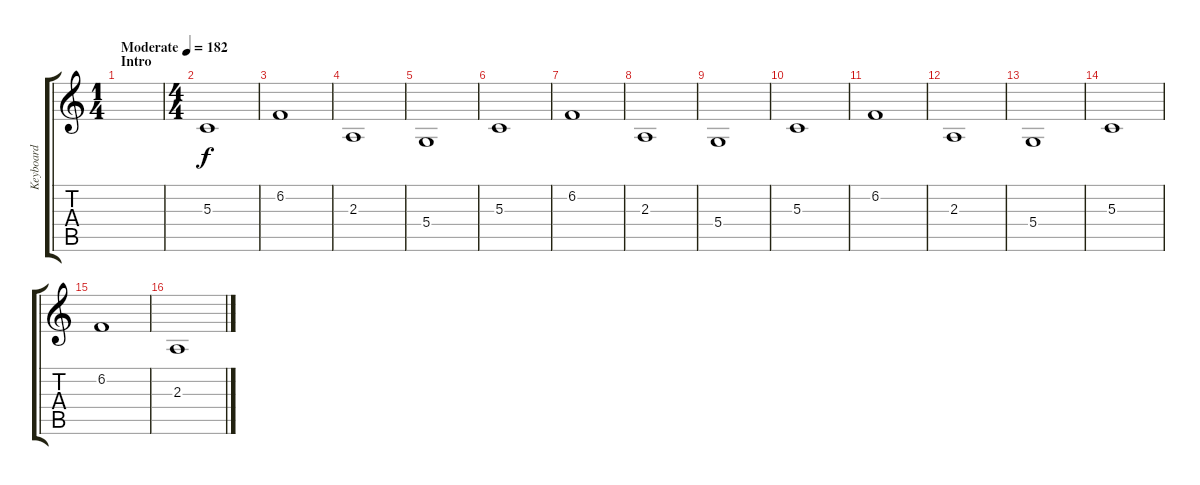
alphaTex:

\track ("Keyboard" "Keyboard") {instrument stringensemble2}
\staff {score tabs}
\tuning (E4 B3 G3 D3 A2 E2) {hide}
\ts (1 4)
\section ("" "Intro")
\tempo (182 "Moderate")
\clef g2
\ks c
|
\ts (4 4)
5.3.1 |
6.2.1 |
2.3.1 |
5.4.1 |
5.3.1 |
6.2.1 |
2.3.1 |
5.4.1 |
5.3.1 |
6.2.1 |
2.3.1 |
5.4.1 |
5.3.1 |
6.2.1 |
2.3.1
